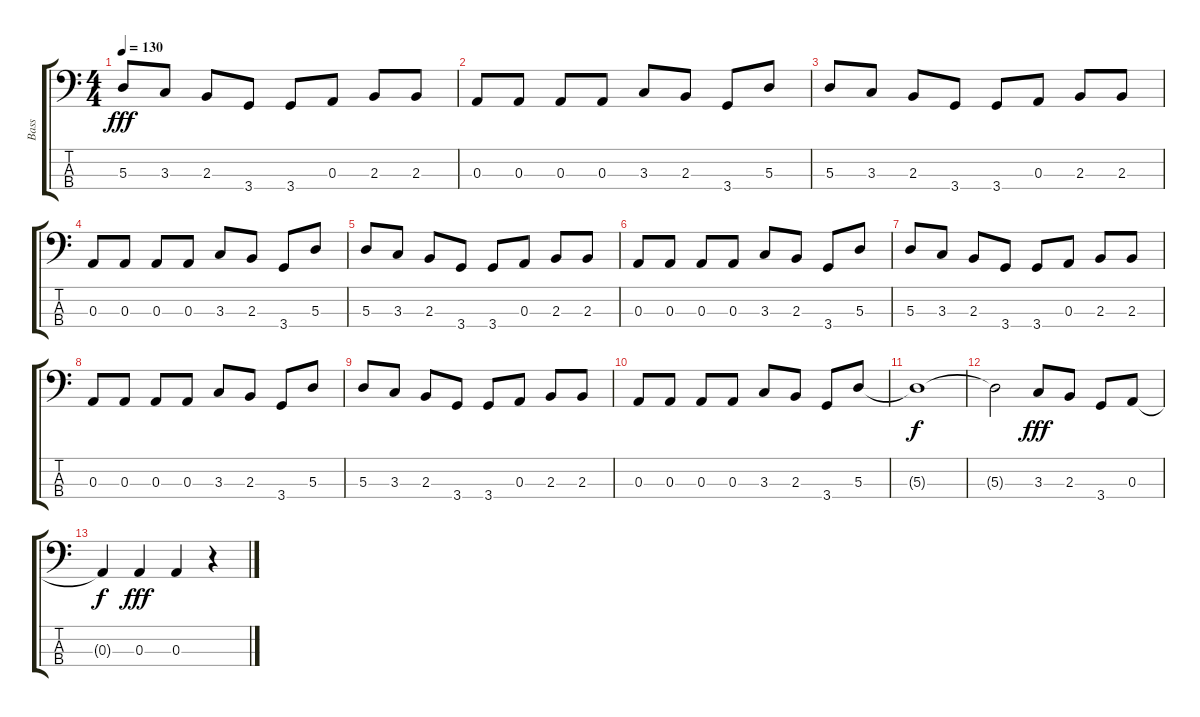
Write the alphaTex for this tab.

\track ("Bass" "Bass") {instrument electricbassfinger}
\staff {score tabs}
\tuning (G2 D2 A1 E1) {hide}
\ts (4 4)
\tempo 130
\clef f4
\ks c
5.3.8{dy fff} 3.3.8 2.3.8 3.4.8 3.4.8 0.3.8 2.3.8 2.3.8 |
0.3.8 0.3.8 0.3.8 0.3.8 3.3.8 2.3.8 3.4.8 5.3.8 |
5.3.8 3.3.8 2.3.8 3.4.8 3.4.8 0.3.8 2.3.8 2.3.8 |
0.3.8 0.3.8 0.3.8 0.3.8 3.3.8 2.3.8 3.4.8 5.3.8 |
5.3.8 3.3.8 2.3.8 3.4.8 3.4.8 0.3.8 2.3.8 2.3.8 |
0.3.8 0.3.8 0.3.8 0.3.8 3.3.8 2.3.8 3.4.8 5.3.8 |
5.3.8 3.3.8 2.3.8 3.4.8 3.4.8 0.3.8 2.3.8 2.3.8 |
0.3.8 0.3.8 0.3.8 0.3.8 3.3.8 2.3.8 3.4.8 5.3.8 |
5.3.8 3.3.8 2.3.8 3.4.8 3.4.8 0.3.8 2.3.8 2.3.8 |
0.3.8 0.3.8 0.3.8 0.3.8 3.3.8 2.3.8 3.4.8 5.3.8 |
5.3{t}.1{dy f} |
5.3{t}.2 3.3.8{dy fff} 2.3.8 3.4.8 0.3.8 |
0.3{t}.4{dy f} 0.3.4{dy fff} 0.3.4 r.4
